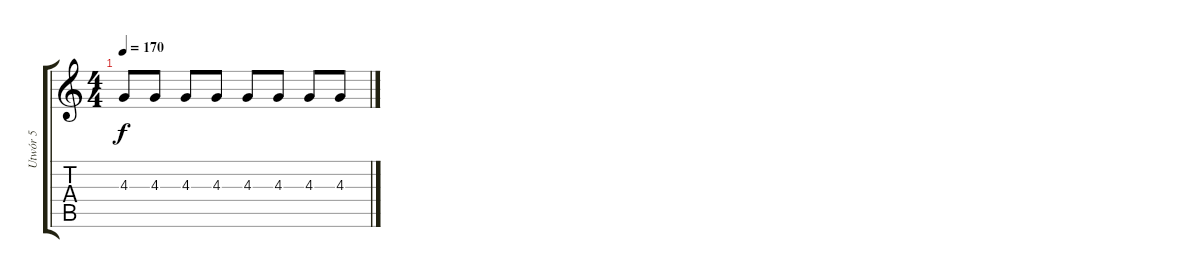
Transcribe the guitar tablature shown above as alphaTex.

\track ("Utwór 5" "Utwór 5") {instrument overdrivenguitar}
\staff {score tabs}
\tuning (C4 G3 Eb3 Bb2 F2 C2) {hide}
\ts (4 4)
\tempo 170
\clef g2
\ks c
4.3.8{dy f} 4.3.8 4.3.8 4.3.8 4.3.8 4.3.8 4.3.8 4.3.8
